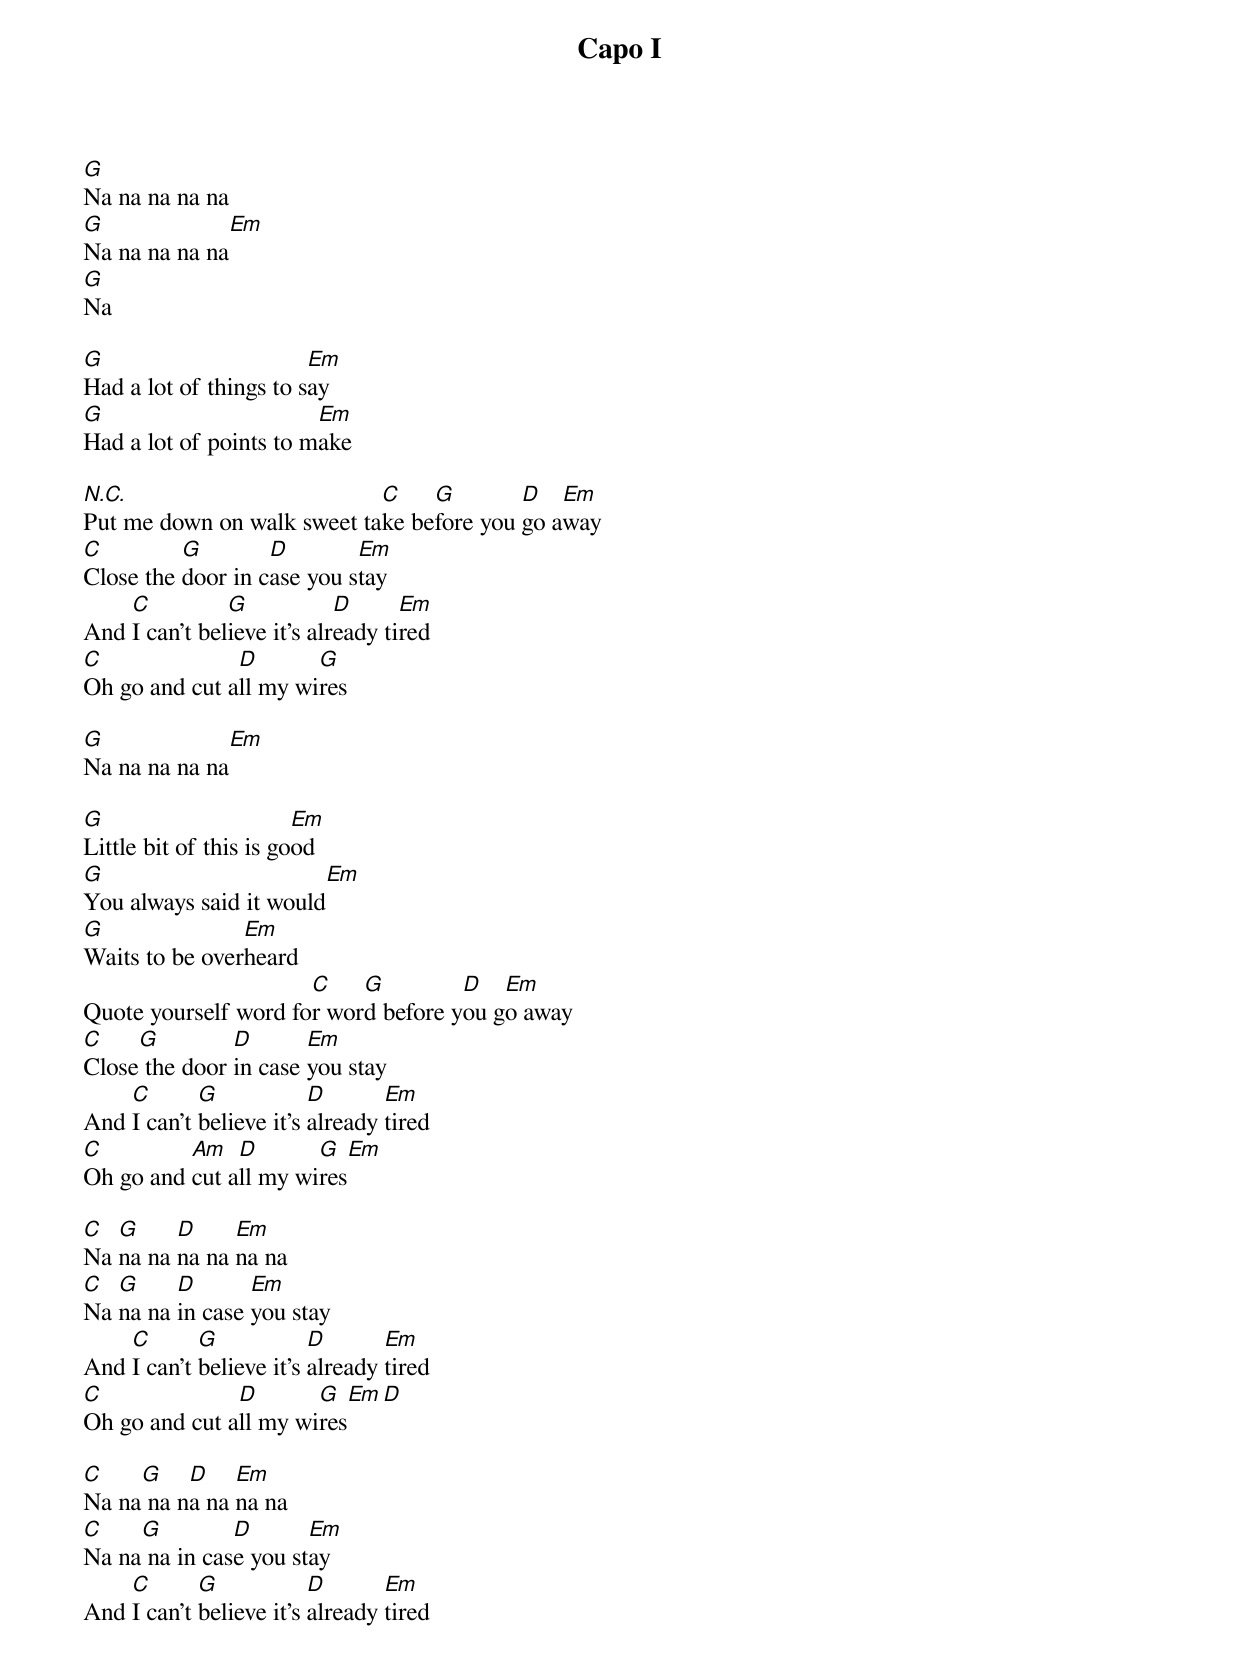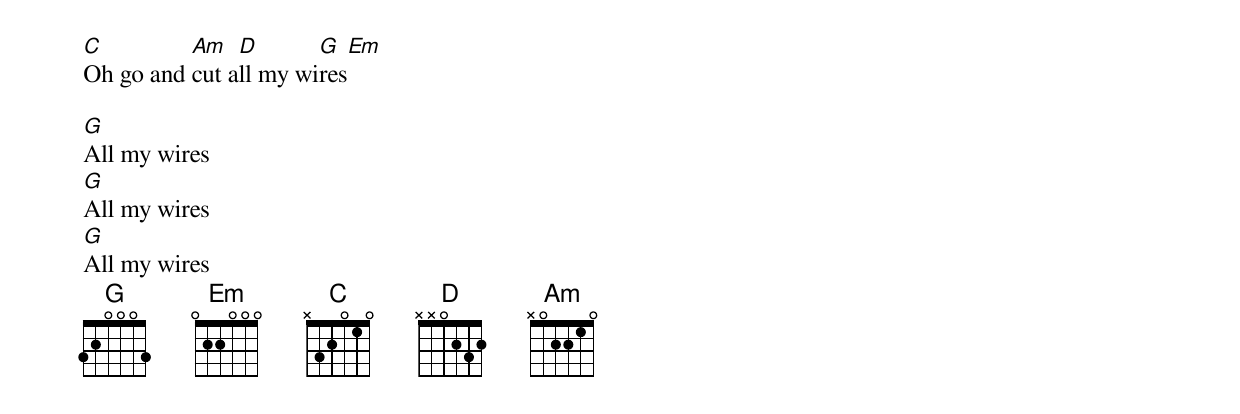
Capo I

G
Na na na na na
G		Em
Na na na na na
G
Na

G			Em
Had a lot of things to say
G			Em
Had a lot of points to make

N.C.                        C    G        D   Em
Put me down on walk sweet take before you go away
C         G        D        Em
Close the door in case you stay
    C          G            D      Em
And I can't believe it's already tired
C              D       G
Oh go and cut all my wires

G		Em
Na na na na na

G			Em
Little bit of this is good
G			Em
You always said it would
G               Em
Waits to be overheard
                      C    G         D   Em
Quote yourself word for word before you go away
C    G         D       Em
Close the door in case you stay
    C       G            D       Em
And I can't believe it's already tired
C         Am   D       G     Em
Oh go and cut all my wires

C  G     D     Em
Na na na na na na na
C  G     D       Em
Na na na in case you stay
    C       G            D       Em
And I can't believe it's already tired
C              D       G	Em	D
Oh go and cut all my wires

C    G    D    Em
Na na na na na na na
C    G         D       Em
Na na na in case you stay
    C       G            D       Em
And I can't believe it's already tired
C         Am   D       G     Em
Oh go and cut all my wires

G
All my wires
G
All my wires
G
All my wires
